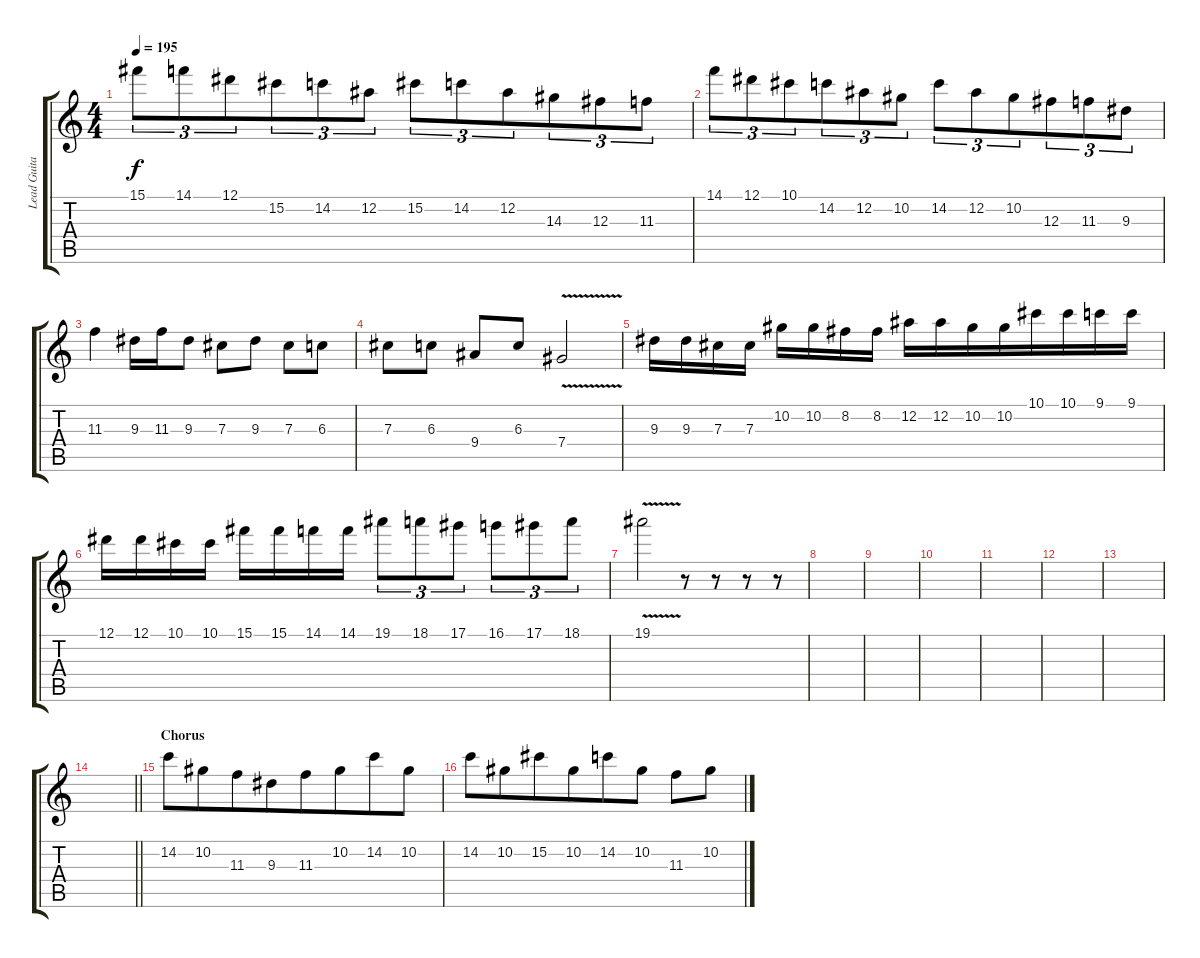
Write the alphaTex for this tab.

\track ("Lead Guitar" "Lead Guita") {instrument distortionguitar}
\staff {score tabs}
\tuning (Eb4 Bb3 Gb3 Db3 Ab2 Db2) {hide}
\ts (4 4)
\tempo 195
\clef g2
\ks c
15.1.8{tu (3 2) dy f} 14.1.8{tu (3 2)} 12.1.8{tu (3 2) beam merge} 15.2.8{tu (3 2)} 14.2.8{tu (3 2) beam merge} 12.2.8{tu (3 2)} 15.2.8{tu (3 2)} 14.2.8{tu (3 2) beam merge} 12.2.8{tu (3 2) beam merge} 14.3.8{tu (3 2)} 12.3.8{tu (3 2)} 11.3.8{tu (3 2)} |
14.1.8{tu (3 2)} 12.1.8{tu (3 2)} 10.1.8{tu (3 2) beam merge} 14.2.8{tu (3 2)} 12.2.8{tu (3 2) beam merge} 10.2.8{tu (3 2)} 14.2.8{tu (3 2)} 12.2.8{tu (3 2) beam merge} 10.2.8{tu (3 2) beam merge} 12.3.8{tu (3 2)} 11.3.8{tu (3 2)} 9.3.8{tu (3 2)} |
11.3.4 9.3.16{beam merge} 11.3.16 9.3.8 7.3.8 9.3.8 7.3.8 6.3.8 |
7.3.8 6.3.8 9.4.8 6.3.8{beam merge} 7.4{v}.2 |
9.3.16 9.3.16 7.3.16{beam merge} 7.3.16 10.2.16{beam merge} 10.2.16{beam merge} 8.2.16 8.2.16 12.2.16{beam merge} 12.2.16 10.2.16{beam merge} 10.2.16{beam merge} 10.1.16 10.1.16{beam merge} 9.1.16 9.1.16 |
12.1.16{beam merge} 12.1.16{beam merge} 10.1.16 10.1.16 15.1.16{beam merge} 15.1.16 14.1.16{beam merge} 14.1.16 19.1.8{tu (3 2) beam merge} 18.1.8{tu (3 2)} 17.1.8{tu (3 2)} 16.1.8{tu (3 2)} 17.1.8{tu (3 2)} 18.1.8{tu (3 2)} |
19.1{v}.2 r.8 r.8 r.8 r.8 |
|
|
|
|
|
|
\barLineRight lightlight
|
\section ("" "Chorus")
14.2.8{beam merge} 10.2.8{beam merge} 11.3.8 9.3.8{beam merge} 11.3.8{beam merge} 10.2.8{beam merge} 14.2.8 10.2.8 |
14.2.8 10.2.8{beam merge} 15.2.8 10.2.8{beam merge} 14.2.8 10.2.8 11.3.8 10.2.8
